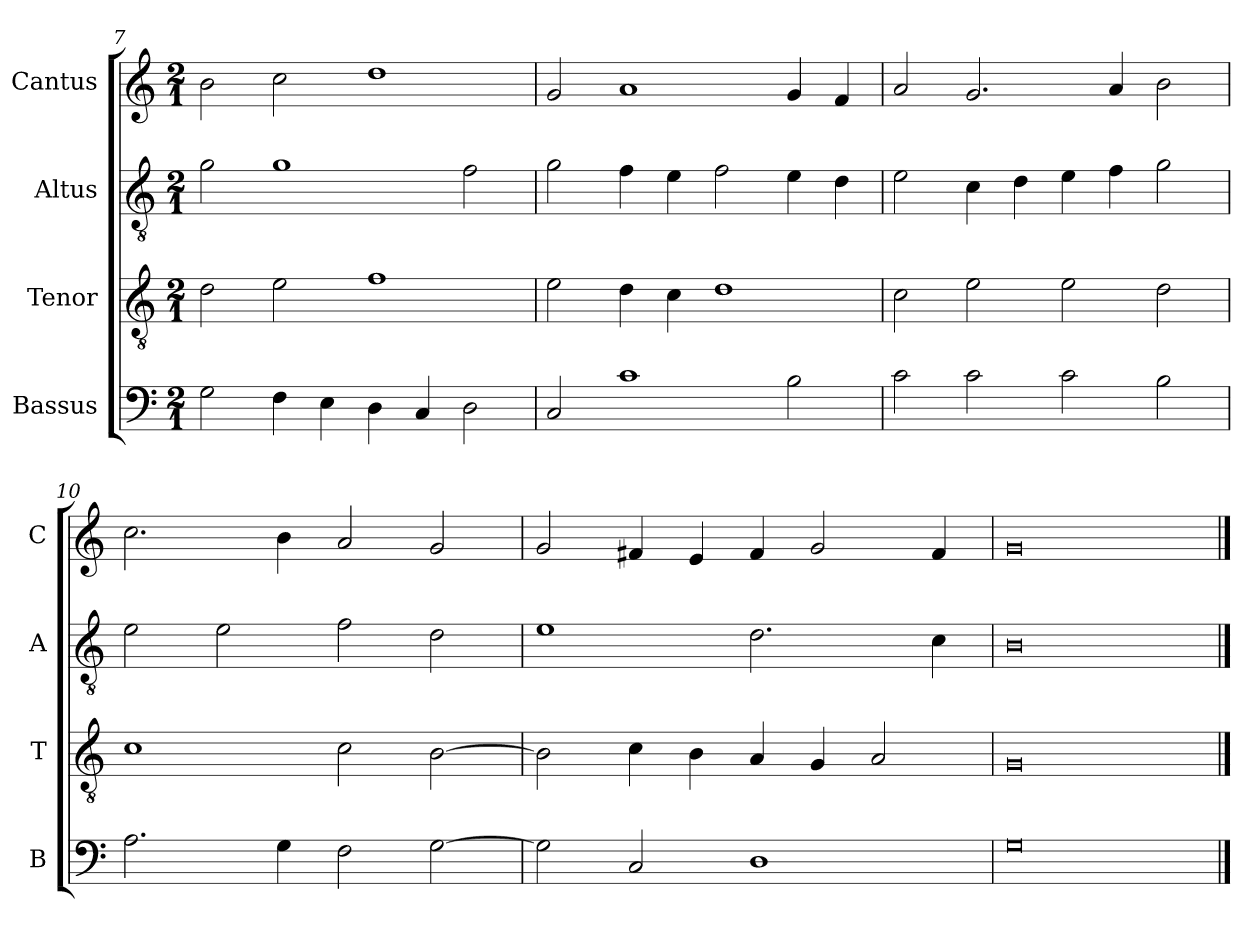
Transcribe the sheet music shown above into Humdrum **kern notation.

**kern	**kern	**kern	**kern
*part4	*part3	*part2	*part1
*staff4	*staff3	*staff2	*staff1
*I"Bassus	*I"Tenor	*I"Altus	*I"Cantus
*I'B	*I'T	*I'A	*I'C
*clefF4	*clefGv2	*clefGv2	*clefG2
*k[]	*k[]	*k[]	*k[]
*M2/1	*M2/1	*M2/1	*M2/1
=7	=7	=7	=7
2G	2d	2g	2b
4F	2e	1g	2cc
4E	.	.	.
4D	1f	.	1dd
4C	.	.	.
2D	.	2f	.
=8	=8	=8	=8
2C	2e	2g	2g
1c	4d	4f	1a
.	4c	4e	.
.	1d	2f	.
2B	.	4e	4g
.	.	4d	4f
=9	=9	=9	=9
2c	2c	2e	2a
2c	2e	4c	2.g
.	.	4d	.
2c	2e	4e	.
.	.	4f	4a
2B	2d	2g	2b
=10	=10	=10	=10
2.A	1c	2e	2.cc
.	.	2e	.
4G	.	.	4b
2F	2c	2f	2a
[2G	[2B	2d	2g
=11	=11	=11	=11
2G]	2B]	1e	2g
2C	4c	.	4f#X
.	4B	.	4e
1D	4A	2.d	4f#
.	4G	.	2g
.	2A	.	.
.	.	4c	4f#
=12	=12	=12	=12
0G	0G	0B	0g
==	==	==	==
*-	*-	*-	*-
